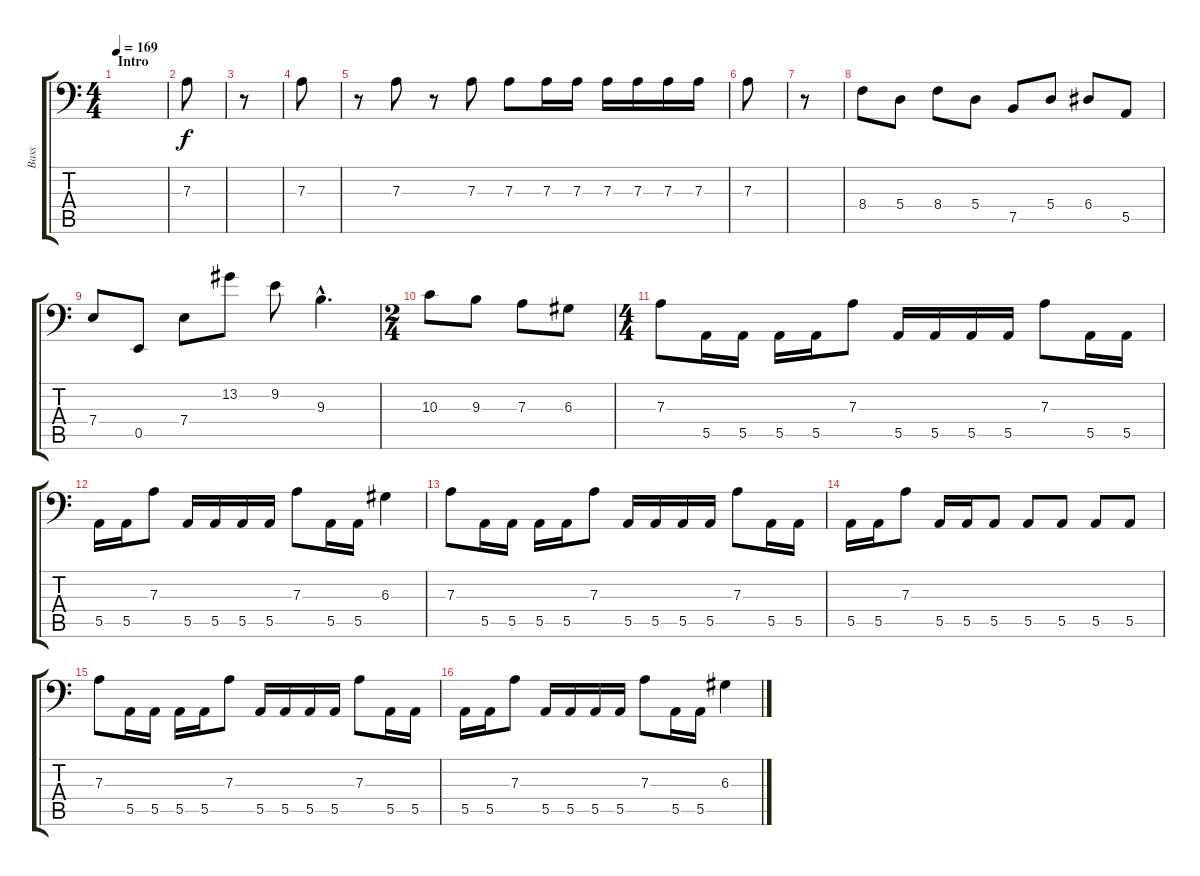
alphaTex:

\track ("Bass" "Bass") {instrument electricbassfinger}
\staff {score tabs}
\tuning (C3 G2 D2 A1 E1 B0) {hide}
\ts (4 4)
\section ("" "Intro")
\tempo 169
\clef f4
\ks c
|
7.3.8 |
r.8 |
7.3.8 |
r.8 7.3.8 r.8 7.3.8 7.3.8 7.3.16 7.3.16 7.3.16 7.3.16 7.3.16 7.3.16 |
7.3.8 |
r.8 |
8.4.8 5.4.8 8.4.8 5.4.8 7.5.8 5.4.8 6.4.8 5.5.8 |
7.4.8 0.5.8 7.4.8 13.2.8 9.2.8 9.3{hac}.4{d} |
\ts (2 4)
10.3.8 9.3.8 7.3.8 6.3.8 |
\ts (4 4)
7.3.8 5.5.16 5.5.16 5.5.16 5.5.16 7.3.8 5.5.16 5.5.16 5.5.16 5.5.16 7.3.8 5.5.16 5.5.16 |
5.5.16 5.5.16 7.3.8 5.5.16 5.5.16 5.5.16 5.5.16 7.3.8 5.5.16 5.5.16 6.3.4 |
7.3.8 5.5.16 5.5.16 5.5.16 5.5.16 7.3.8 5.5.16 5.5.16 5.5.16 5.5.16 7.3.8 5.5.16 5.5.16 |
5.5.16 5.5.16 7.3.8 5.5.16 5.5.16 5.5.8 5.5.8 5.5.8 5.5.8 5.5.8 |
7.3.8 5.5.16 5.5.16 5.5.16 5.5.16 7.3.8 5.5.16 5.5.16 5.5.16 5.5.16 7.3.8 5.5.16 5.5.16 |
5.5.16 5.5.16 7.3.8 5.5.16 5.5.16 5.5.16 5.5.16 7.3.8 5.5.16 5.5.16 6.3.4
